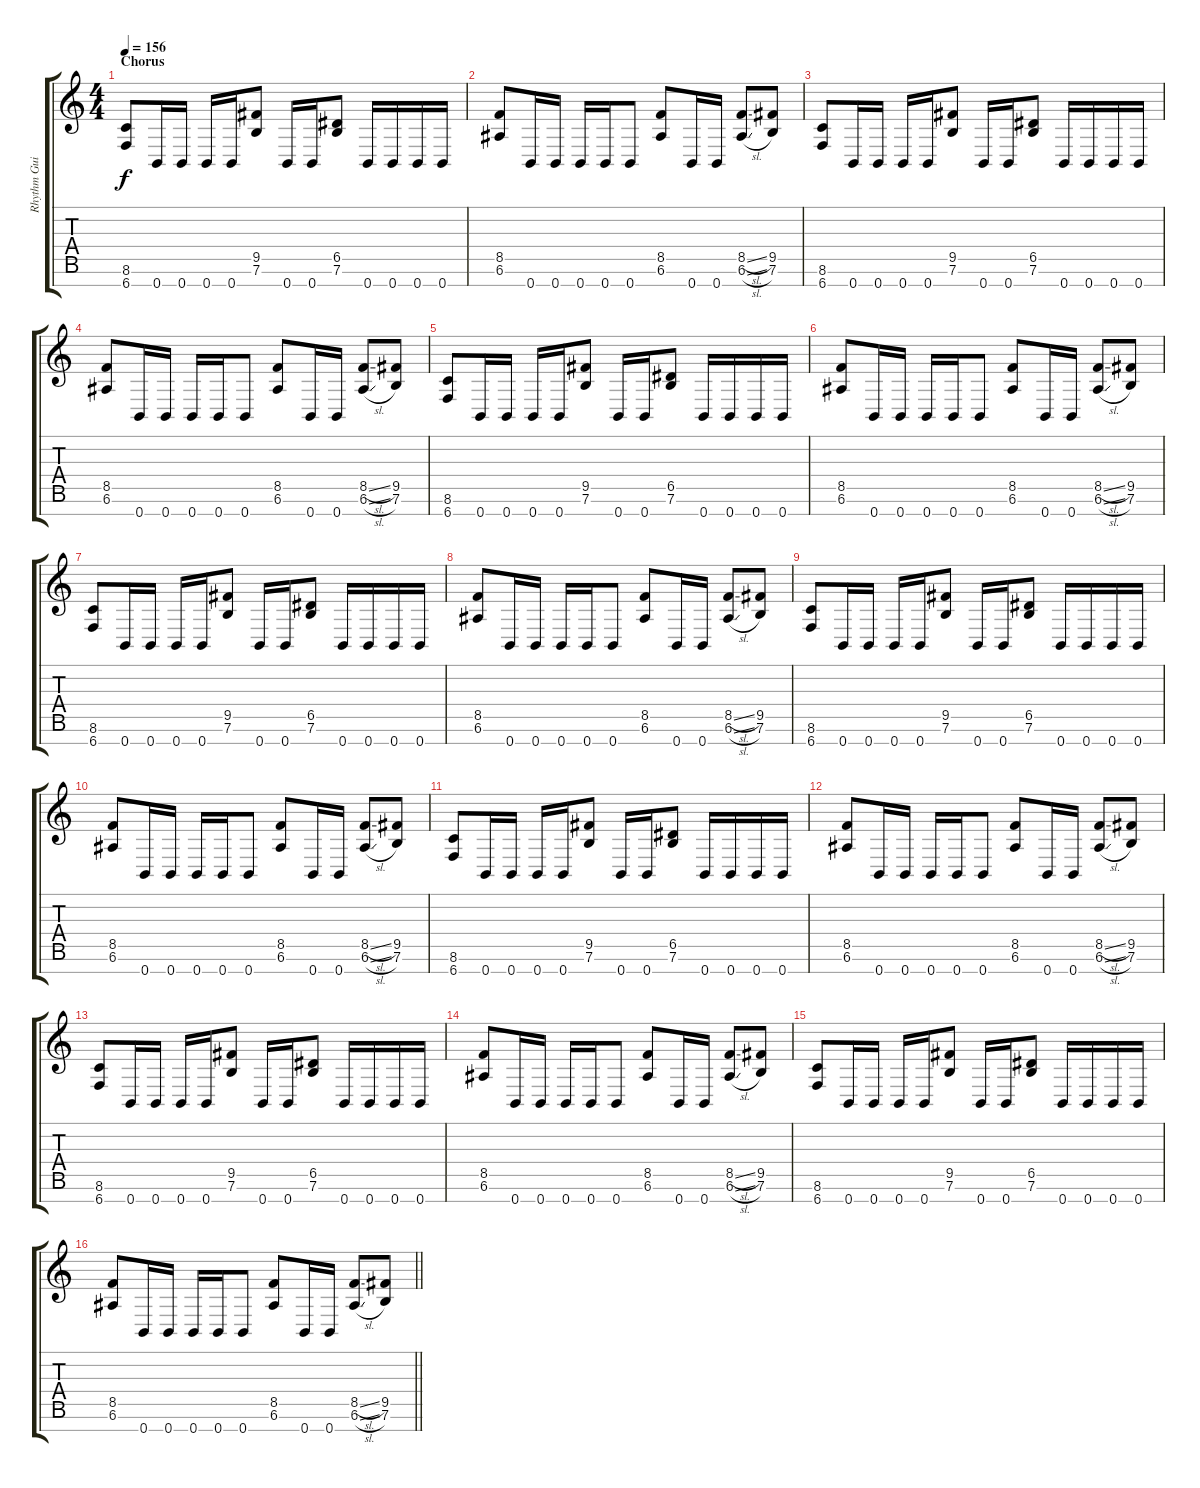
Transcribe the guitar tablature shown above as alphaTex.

\track ("Rhythm Guitar 2" "Rhythm Gui") {instrument overdrivenguitar}
\staff {score tabs}
\tuning (E4 B3 G3 D3 A2 E2 B1) {hide}
\ts (4 4)
\section ("" "Chorus")
\tempo 156
\clef g2
\ks c
(8.6 6.7).8{dy f} 0.7.16 0.7.16 0.7.16 0.7.16 (9.5 7.6).8 0.7.16 0.7.16 (6.5 7.6).8 0.7.16 0.7.16 0.7.16 0.7.16 |
(8.5 6.6).8 0.7.16 0.7.16 0.7.16 0.7.16 0.7.8 (8.5 6.6).8 0.7.16 0.7.16 (8.5{sl} 6.6{sl}).8 (9.5 7.6).8 |
(8.6 6.7).8 0.7.16 0.7.16 0.7.16 0.7.16 (9.5 7.6).8 0.7.16 0.7.16 (6.5 7.6).8 0.7.16 0.7.16 0.7.16 0.7.16 |
(8.5 6.6).8 0.7.16 0.7.16 0.7.16 0.7.16 0.7.8 (8.5 6.6).8 0.7.16 0.7.16 (8.5{sl} 6.6{sl}).8 (9.5 7.6).8 |
(8.6 6.7).8 0.7.16 0.7.16 0.7.16 0.7.16 (9.5 7.6).8 0.7.16 0.7.16 (6.5 7.6).8 0.7.16 0.7.16 0.7.16 0.7.16 |
(8.5 6.6).8 0.7.16 0.7.16 0.7.16 0.7.16 0.7.8 (8.5 6.6).8 0.7.16 0.7.16 (8.5{sl} 6.6{sl}).8 (9.5 7.6).8 |
(8.6 6.7).8 0.7.16 0.7.16 0.7.16 0.7.16 (9.5 7.6).8 0.7.16 0.7.16 (6.5 7.6).8 0.7.16 0.7.16 0.7.16 0.7.16 |
(8.5 6.6).8 0.7.16 0.7.16 0.7.16 0.7.16 0.7.8 (8.5 6.6).8 0.7.16 0.7.16 (8.5{sl} 6.6{sl}).8 (9.5 7.6).8 |
(8.6 6.7).8 0.7.16 0.7.16 0.7.16 0.7.16 (9.5 7.6).8 0.7.16 0.7.16 (6.5 7.6).8 0.7.16 0.7.16 0.7.16 0.7.16 |
(8.5 6.6).8 0.7.16 0.7.16 0.7.16 0.7.16 0.7.8 (8.5 6.6).8 0.7.16 0.7.16 (8.5{sl} 6.6{sl}).8 (9.5 7.6).8 |
(8.6 6.7).8 0.7.16 0.7.16 0.7.16 0.7.16 (9.5 7.6).8 0.7.16 0.7.16 (6.5 7.6).8 0.7.16 0.7.16 0.7.16 0.7.16 |
(8.5 6.6).8 0.7.16 0.7.16 0.7.16 0.7.16 0.7.8 (8.5 6.6).8 0.7.16 0.7.16 (8.5{sl} 6.6{sl}).8 (9.5 7.6).8 |
(8.6 6.7).8 0.7.16 0.7.16 0.7.16 0.7.16 (9.5 7.6).8 0.7.16 0.7.16 (6.5 7.6).8 0.7.16 0.7.16 0.7.16 0.7.16 |
(8.5 6.6).8 0.7.16 0.7.16 0.7.16 0.7.16 0.7.8 (8.5 6.6).8 0.7.16 0.7.16 (8.5{sl} 6.6{sl}).8 (9.5 7.6).8 |
(8.6 6.7).8 0.7.16 0.7.16 0.7.16 0.7.16 (9.5 7.6).8 0.7.16 0.7.16 (6.5 7.6).8 0.7.16 0.7.16 0.7.16 0.7.16 |
\barLineRight lightlight
(8.5 6.6).8 0.7.16 0.7.16 0.7.16 0.7.16 0.7.8 (8.5 6.6).8 0.7.16 0.7.16 (8.5{sl} 6.6{sl}).8 (9.5 7.6).8
